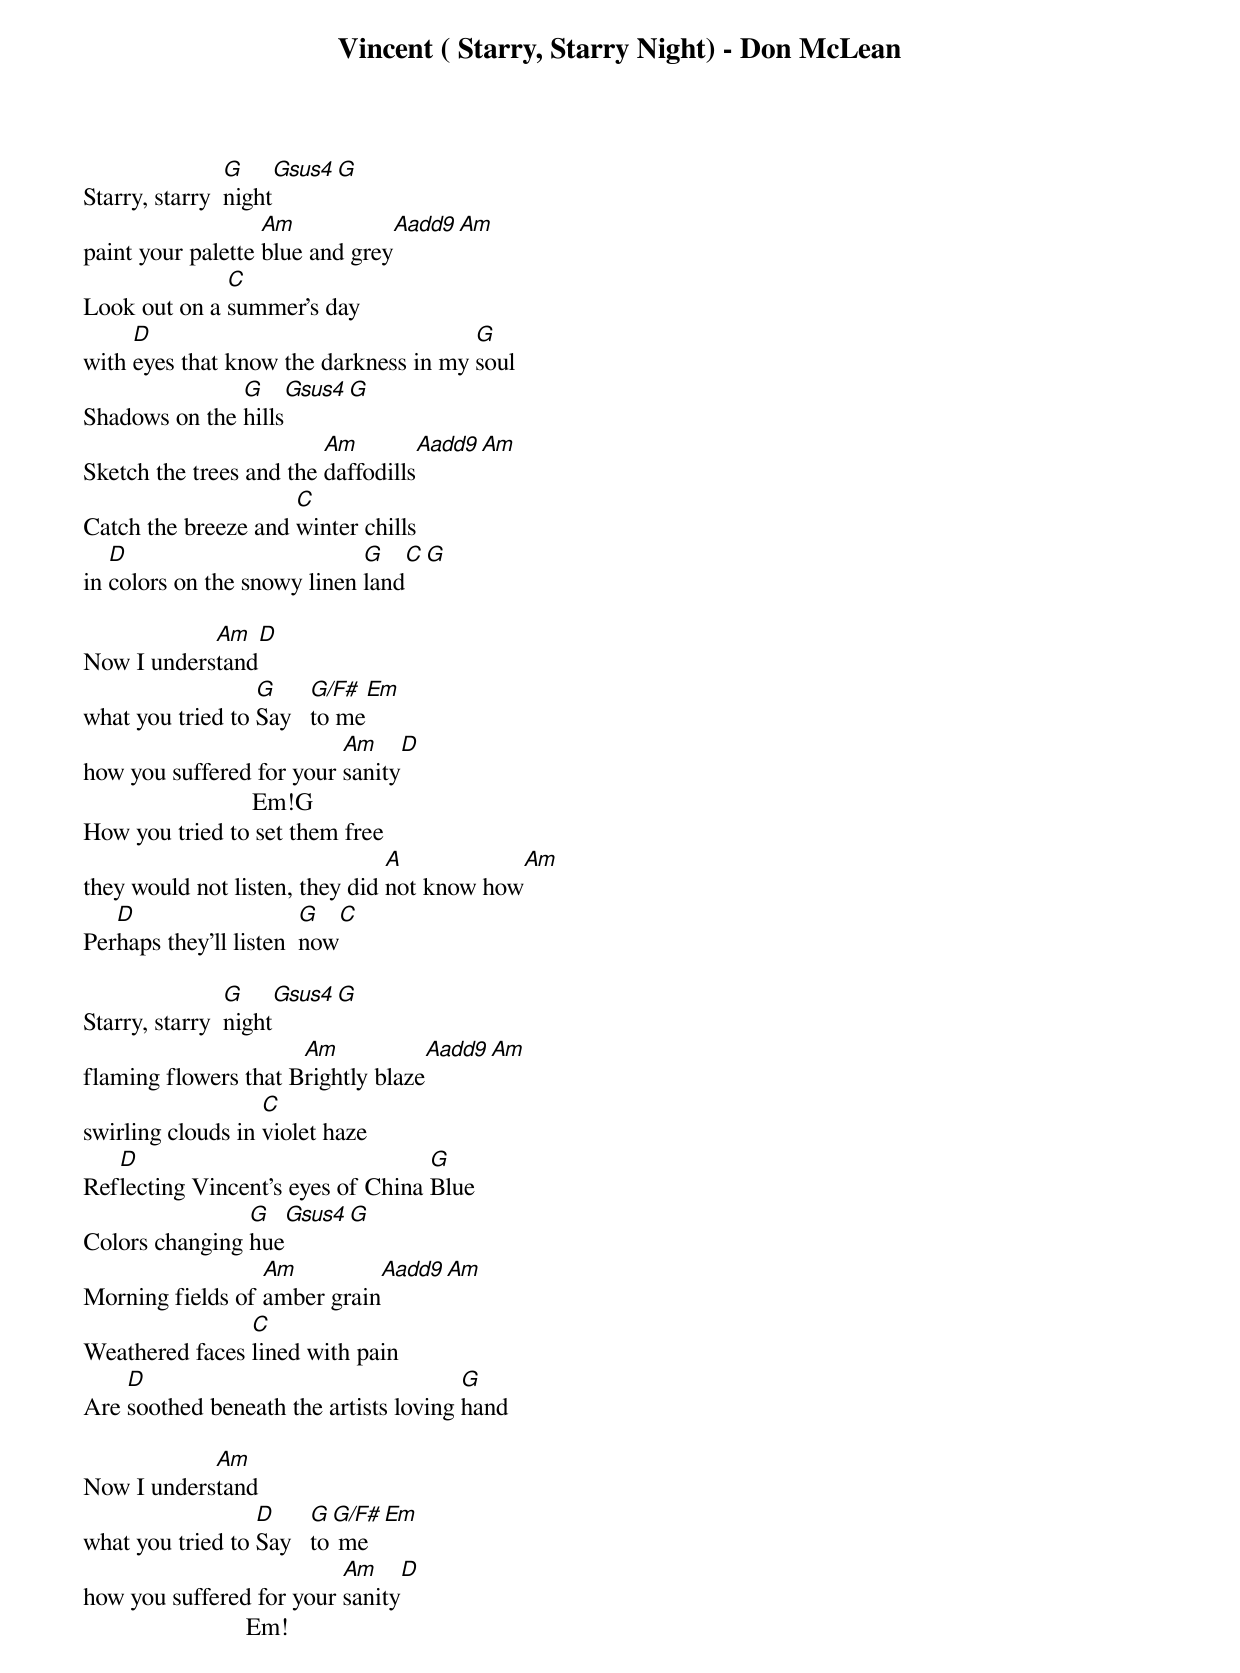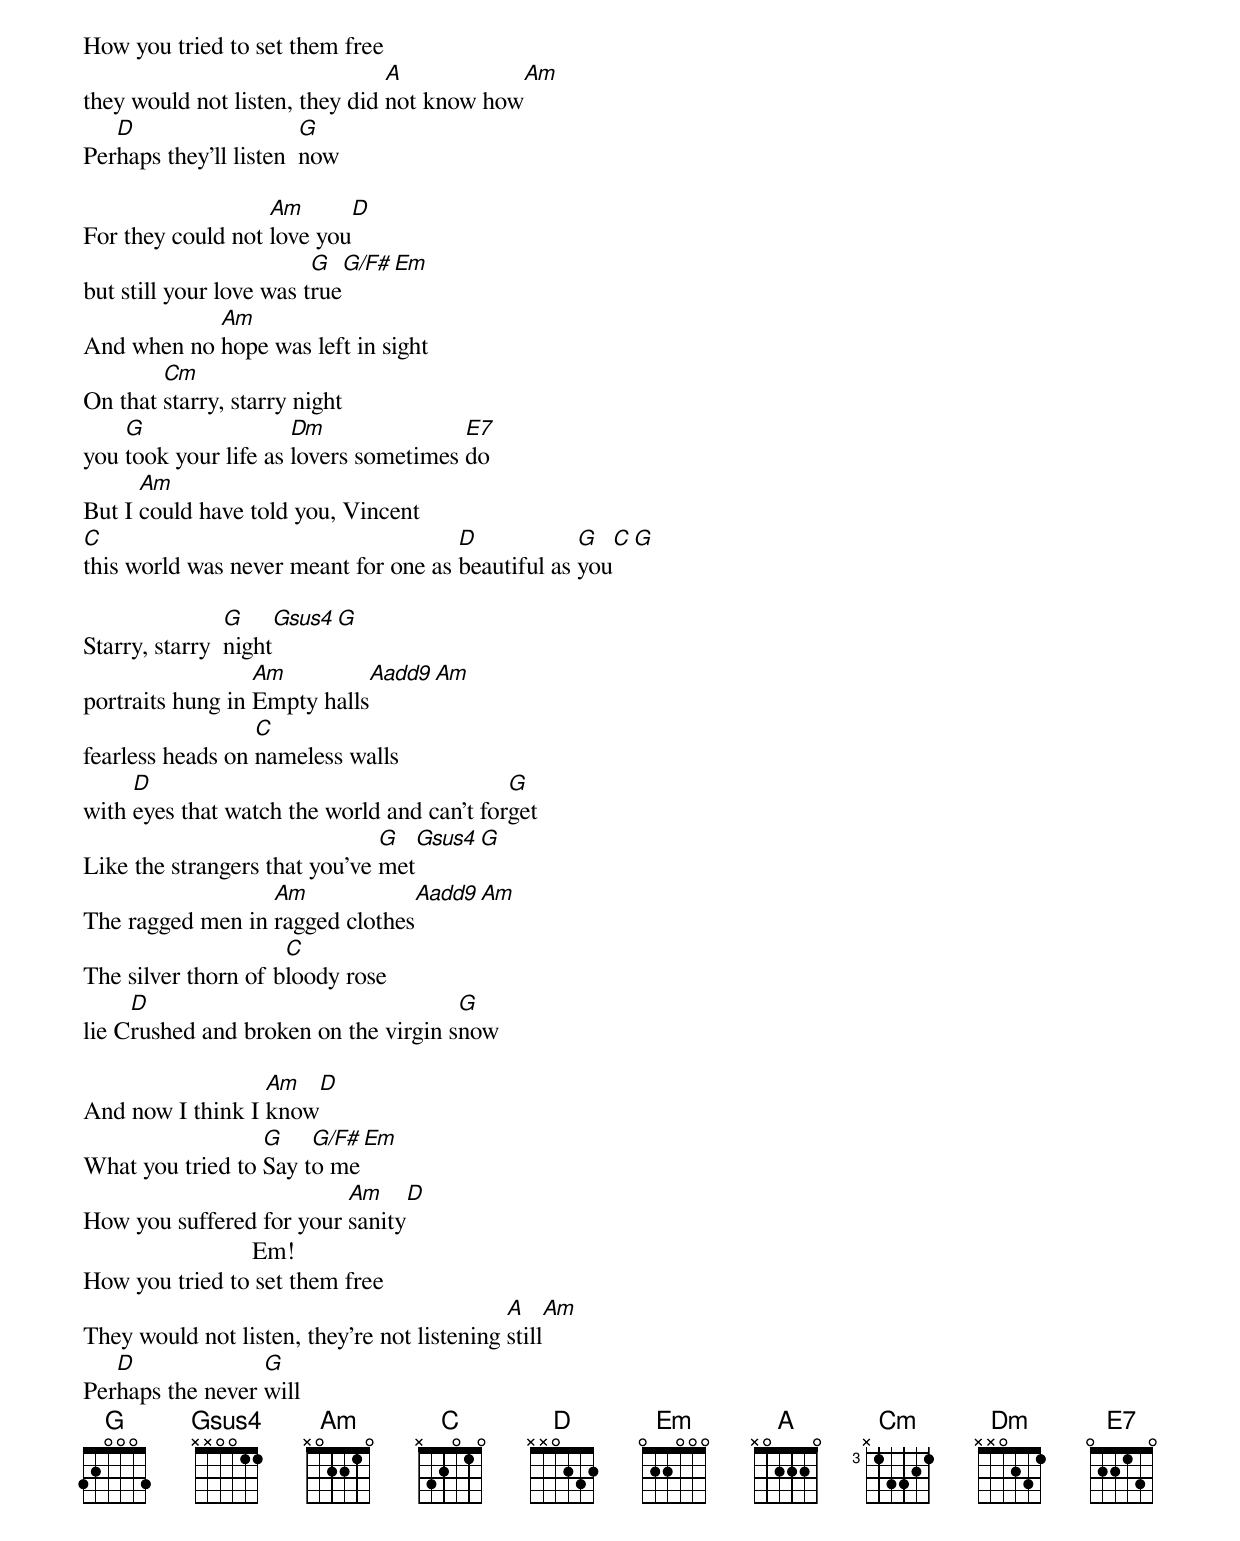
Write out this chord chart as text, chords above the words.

Vincent ( Starry, Starry Night) - Don McLean

                G      Gsus4   G
Starry, starry  night
                   Am            Aadd9  Am
paint your palette blue and grey
              C
Look out on a summer's day
     D                                 G
with eyes that know the darkness in my soul
               G     Gsus4  G
Shadows on the hills
                         Am         Aadd9  Am
Sketch the trees and the daffodills
                     C
Catch the breeze and winter chills
   D                         G      C   G
in colors on the snowy linen land

            Am      D
Now I understand
                  G     G/F#       Em
what you tried to Say   to me
                          Am       D
how you suffered for your sanity
                           Em!G
How you tried to set them free
                                A             Am
they would not listen, they did not know how
   D                    G    C
Perhaps they'll listen  now

                G     Gsus4  G
Starry, starry  night
                      Am              Aadd9  Am
flaming flowers that Brightly blaze
                   C
swirling clouds in violet haze
   D                               G
Reflecting Vincent’s eyes of China Blue
                G     Gsus4  G
Colors changing hue
                  Am              Aadd9 Am
Morning fields of amber grain
                C
Weathered faces lined with pain
    D                                  G
Are soothed beneath the artists loving hand

            Am
Now I understand
                  D     G G/F#      Em
what you tried to Say   to me
                          Am       D
how you suffered for your sanity
                          Em!
How you tried to set them free
                                A            Am
they would not listen, they did not know how
   D                    G
Perhaps they'll listen  now

                   Am        D
For they could not love you
                         G    G/F#   Em
but still your love was true
            Am
And when no hope was left in sight
        Cm
On that starry, starry night
    G                 Dm               E7
you took your life as lovers sometimes do
      Am
But I could have told you, Vincent
C                                     D            G    C   G
this world was never meant for one as beautiful as you

                G       Gsus4  G
Starry, starry  night
                  Am             Aadd9    Am
portraits hung in Empty halls
                  C
fearless heads on nameless walls
     D                                      G
with eyes that watch the world and can’t forget
                               G     Gsus4  G
Like the strangers that you’ve met
                  Am              Aadd9 Am
The ragged men in ragged clothes
                     C
The silver thorn of bloody rose
     D                                G
lie Crushed and broken on the virgin snow

                  Am        D
And now I think I know
                  G    G/F#       Em
What you tried to Say to me
                          Am       D
How you suffered for your sanity
                           Em!
How you tried to set them free
                                             A      Am
They would not listen, they’re not listening still
   D              G
Perhaps the never will
